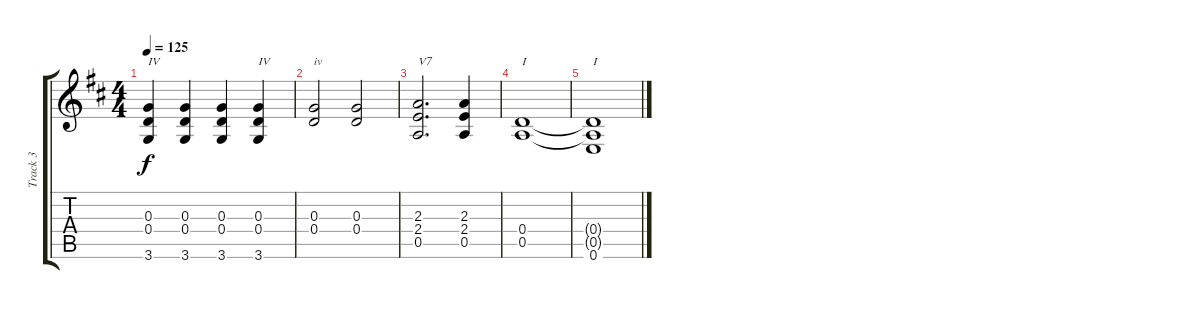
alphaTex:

\track ("Track 3" "Track 3") {instrument overdrivenguitar}
\staff {score tabs}
\tuning (E4 B3 G3 D3 A2 E2) {hide}
\ts (4 4)
\tempo 125
\clef g2
\ks d
(0.3 0.4 3.6).4{txt "IV" dy f} (0.3 0.4 3.6).4 (0.3 0.4 3.6).4 (0.3 0.4 3.6).4{txt "IV"} |
(0.3 0.4).2{txt "iv"} (0.3 0.4).2 |
(2.3 2.4 0.5).2{d txt "V7"} (2.3 2.4 0.5).4 |
(0.4 0.5).1{txt "I"} |
(0.4{t} 0.5{t} 0.6).1{txt "I"}
